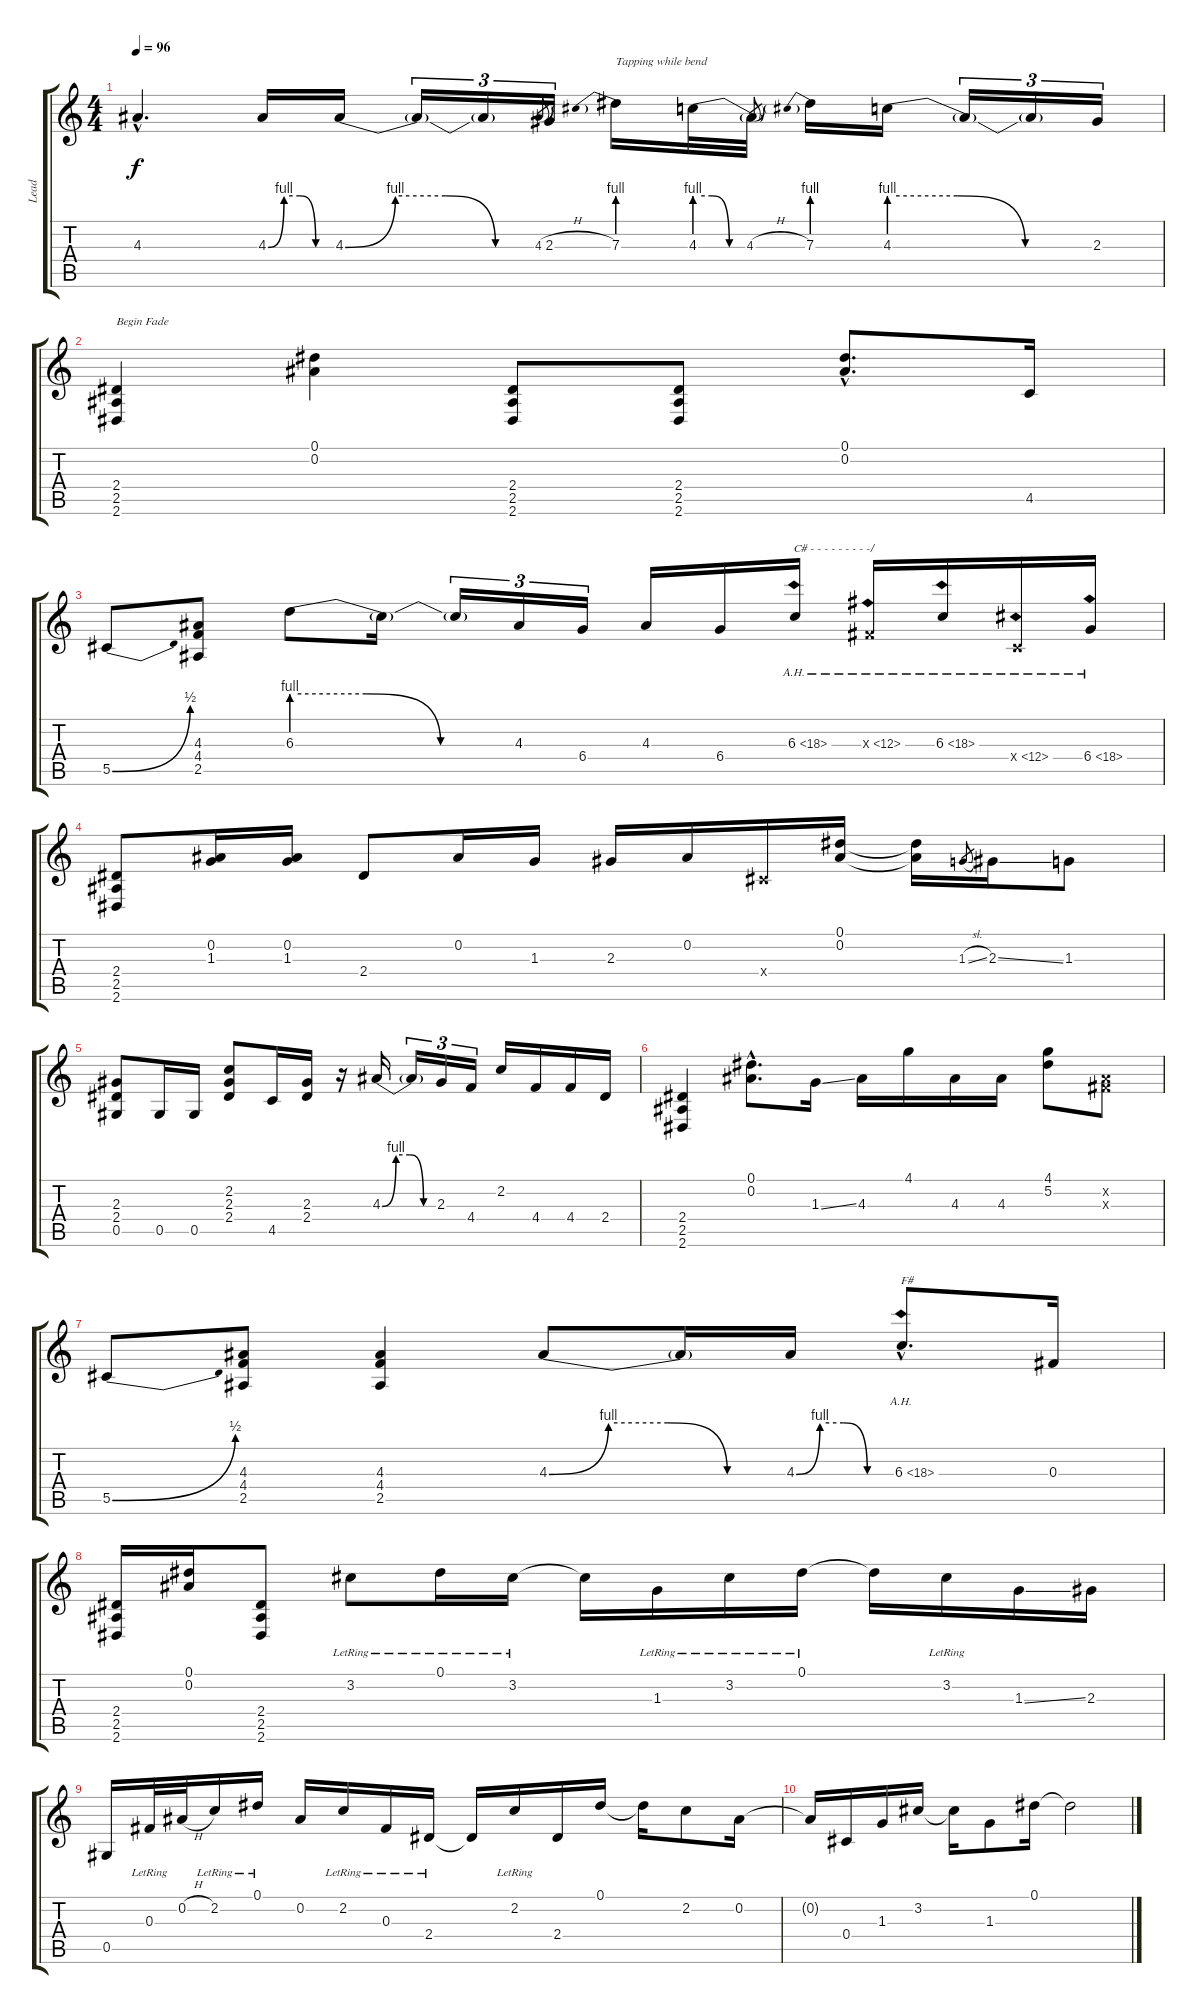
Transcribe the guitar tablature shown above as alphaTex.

\track ("Lead" "Lead") {instrument distortionguitar}
\staff {score tabs}
\tuning (Eb4 Bb3 Gb3 Db3 Ab2 Db2) {hide}
\ts (4 4)
\tempo 96
\clef g2
\ks c
4.3{hac}.4{d dy f} 4.3{be (custom 0 0 15 4 30 4 45 0 60 0)}.16 4.3{be (custom 0 0 15 4 30 4 45 0 60 0)}.16 4.3{t}.16{tu (3 2)} 4.3{t}.16{tu (3 2)} 2.3.16{tu (3 2)} 4.3{h}.8{gr} 7.3{be (prebend 0 4 60 4)}.16{txt "Tapping while bend"} 4.3{be (custom 0 4 20 4 40 0 60 0)}.32 4.3{t}.32 4.3{h}.8{gr} 7.3{be (prebend 0 4 60 4)}.16 4.3{be (custom 0 4 20 4 40 0 60 0)}.16 4.3{t}.16{tu (3 2)} 4.3{t}.16{tu (3 2)} 2.3.16{tu (3 2)} |
(2.4 2.5 2.6).4{txt "Begin Fade" volume 13} (0.1 0.2).4 (2.4 2.5 2.6).8 (2.4 2.5 2.6).8 (0.1{hac} 0.2{hac}).8{d} 4.5.16 |
5.5{be (bend 0 0 60 2)}.8 (4.3 4.4 2.5).8 6.3{be (custom 0 4 20 4 40 0 60 0)}.8 6.3{t}.16 6.3{t}.16{tu (3 2)} 4.3.16{tu (3 2)} 6.4.16{tu (3 2)} 4.3.16 6.4.16 6.3{ah 12}.16{txt "C# - - - - - - - - -/"} 0.3{ah 12 x}.16 6.3{ah 12}.16 0.4{ah 12 x}.16 6.4{ah 12}.16 |
(2.4 2.5 2.6).8{volume 9} (0.2 1.3).16 (0.2 1.3).16 2.4.8 0.2.16 1.3.16 2.3.16 0.2.16 0.4{x}.16 (0.1 0.2).16 (0.1{t} 0.2{t}).16 1.3{sl}.8{gr} 2.3{ss}.16 1.3.8 |
(2.3 2.4 0.5).8 0.5.16 0.5.16 (2.2 2.3 2.4).8 4.5.16 (2.3 2.4).16 r.16 4.3{be (custom 0 0 15 4 30 4 45 0 60 0)}.16 4.3{t}.16{tu (3 2)} 2.3.16{tu (3 2)} 4.4.16{tu (3 2)} 2.2.16 4.4.16 4.4.16 2.4.16 |
(2.4 2.5 2.6).4{volume 5} (0.1{hac} 0.2{hac}).8{d} 1.3{ss}.16 4.3.16 4.1.16 4.3.16 4.3.16 (4.1 5.2).8 (0.2{x} 0.3{x}).8 |
5.5{be (bend 0 0 60 2)}.8 (4.3 4.4 2.5).8 (4.3 4.4 2.5).4 4.3{be (custom 0 0 15 4 30 4 45 0 60 0)}.8 4.3{t}.16 4.3{be (custom 0 0 15 4 30 4 45 0 60 0)}.16 6.3{ah 12 hac}.8{d txt "F#"} 0.3.16 |
(2.4 2.5 2.6).16{volume 0} (0.1 0.2).16 (2.4 2.5 2.6).8 3.2{lr}.8 0.1{lr}.16 3.2{lr}.16 3.2{t}.16 1.3{lr}.16 3.2{lr}.16 0.1{lr}.16 0.1{t}.16 3.2{lr}.16 1.3{ss}.16 2.3.16 |
0.5.16 0.3{lr}.32 0.2{h}.32 2.2{lr}.16 0.1{lr}.16 0.2.16 2.2{lr}.16 0.3{lr}.16 2.4{lr}.16 2.4{t}.16 2.2{lr}.16 2.4.16 0.1.16 0.1{t}.16 2.2.8 0.2.16 |
0.2{t}.16 0.4.16 1.3.16 3.2.16 3.2{t}.16 1.3.8 0.1.16 0.1{t}.2
